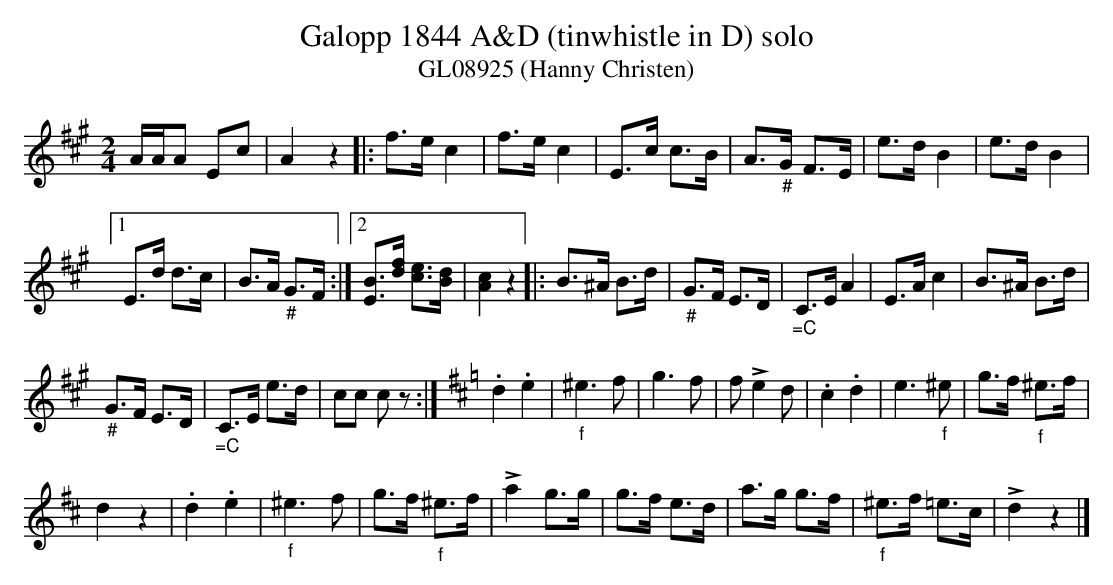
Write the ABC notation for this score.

X:1
T:Galopp 1844 A&D (tinwhistle in D) solo
T:GL08925 (Hanny Christen)
M:2/4
L:1/8
K:A transpose=12
A/2A/2A Ec | A2z2 |:f>ec2 | f>ec2 | E>c c>B | A>"_#"G F>E | e>dB2 | e>dB2 |1
E>d d>c | B>A "_#"G>F :|2 [EB]>[fd] [ce]>[Bd] | [Ac]2z2 |: B>^A B>d | "_#"G>F E>D | "_=C"C>EA2 | E>Ac2 | B>^A B>d |
"_#"G>F E>D | "_=C"C>E e>d | cc cz :| [K:D] .d2.e2 | "_f"^e3f | g3 f | f!>!e2d | .c2.d2 | e3"_f"^e | g>f "_f"^e>f |
d2z2 | .d2.e2 | "_f"^e3f | g>f "_f"^e>f | !>!a2g>g | g>f e>d | a>g g>f | "_f"^e>f =e>c | !>!d2z2 |]
